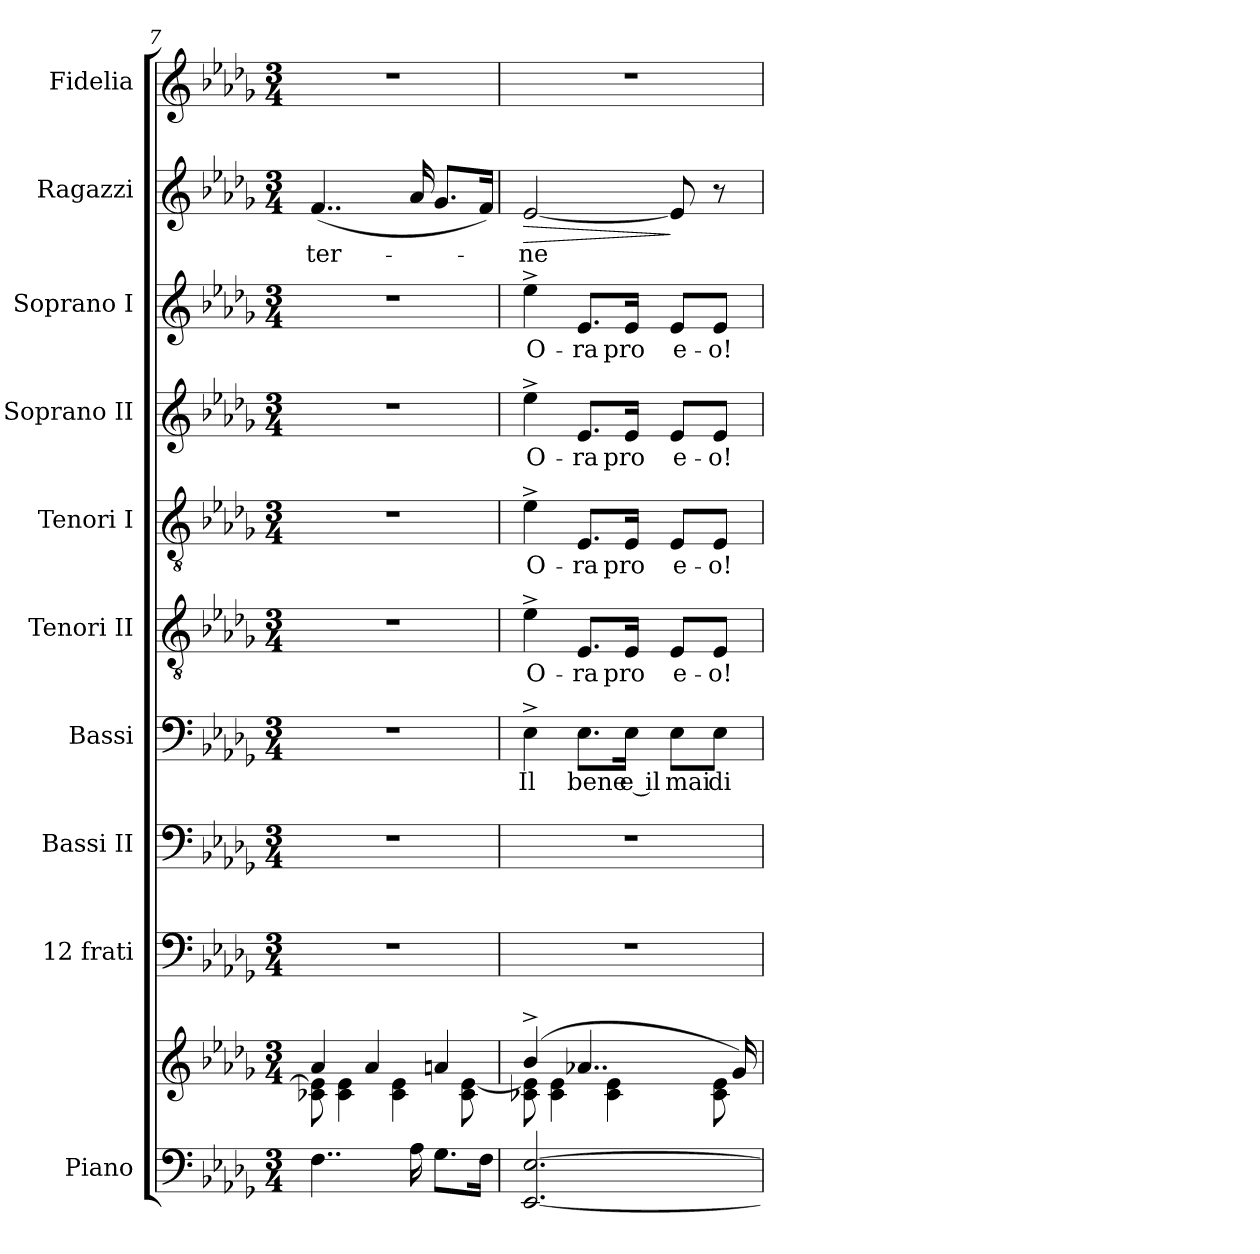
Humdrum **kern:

**kern	**kern	**kern	**kern	**kern	**text	**kern	**text	**kern	**text	**kern	**text	**kern	**text	**kern	**text	**dynam	**kern
*part10	*part10	*part9	*part8	*part7	*part7	*part6	*part6	*part5	*part5	*part4	*part4	*part3	*part3	*part2	*part2	*part2	*part1
*staff11	*staff10	*staff9	*staff8	*staff7	*staff7	*staff6	*staff6	*staff5	*staff5	*staff4	*staff4	*staff3	*staff3	*staff2	*staff2	*staff2	*staff1
*I"Piano	*	*I"12 frati	*I"Bassi II	*I"Bassi	*	*I"Tenori II	*	*I"Tenori I	*	*I"Soprano II	*	*I"Soprano I	*	*I"Ragazzi	*	*	*I"Fidelia
*I'Pno.	*	*I'12 f.	*I'B.II	*I'B.	*	*I'T.II	*	*I'T.I	*	*I'S.II	*	*I'S.I	*	*I'Rzi.	*	*	*I'F.
*clefF4	*clefG2	*clefF4	*clefF4	*clefF4	*	*clefGv2	*	*clefGv2	*	*clefG2	*	*clefG2	*	*clefG2	*	*	*clefG2
*k[b-e-a-d-g-]	*k[b-e-a-d-g-]	*k[b-e-a-d-g-]	*k[b-e-a-d-g-]	*k[b-e-a-d-g-]	*	*k[b-e-a-d-g-]	*	*k[b-e-a-d-g-]	*	*k[b-e-a-d-g-]	*	*k[b-e-a-d-g-]	*	*k[b-e-a-d-g-]	*	*	*k[b-e-a-d-g-]
*M3/4	*M3/4	*M3/4	*M3/4	*M3/4	*	*M3/4	*	*M3/4	*	*M3/4	*	*M3/4	*	*M3/4	*	*	*M3/4
=7	=7	=7	=7	=7	=7	=7	=7	=7	=7	=7	=7	=7	=7	=7	=7	=7	=7
*	*^	*	*	*	*	*	*	*	*	*	*	*	*	*	*	*	*
!	!	!	!	!	!	!	!	!	!	!	!	!	!	!	!	!LO:LY:b	!	!
4..F\	4a-/	8c-X\ 8e-\]	2.r	2.r	2.r	.	2.r	.	2.r	.	2.r	.	2.r	.	(>4..f/	-ter-	.	2.r
.	.	4c-\ 4e-\	.	.	.	.	.	.	.	.	.	.	.	.	.	.	.	.
.	4a-/	.	.	.	.	.	.	.	.	.	.	.	.	.	.	.	.	.
.	.	4c-\ 4e-\	.	.	.	.	.	.	.	.	.	.	.	.	.	.	.	.
16A-\	.	.	.	.	.	.	.	.	.	.	.	.	.	.	16a-/	.	.	.
8.G-\L	4an/	.	.	.	.	.	.	.	.	.	.	.	.	.	8.g-/L	.	.	.
.	.	8c-\ [8e-\	.	.	.	.	.	.	.	.	.	.	.	.	.	.	.	.
16F\Jk	.	.	.	.	.	.	.	.	.	.	.	.	.	.	16f/Jk)	.	.	.
!!LO:PB:g=z
=8	=8	=8	=8	=8	=8	=8	=8	=8	=8	=8	=8	=8	=8	=8	=8	=8	=8	=8
!	!	!	!	!	!	!LO:LY:b	!	!LO:LY:b	!	!LO:LY:b	!	!LO:LY:b	!	!LO:LY:b	!	!LO:LY:b	!LO:HP:b	!
[2.EE-/ [2.E-/	(>4b-^/	8c-X\ 8e-\]	2.r	2.r	4E-^\	Il	4e-^\	O-	4e-^\	O-	4ee-^\	O-	4ee-^\	O-	[2e-/	-ne	>	2.r
.	.	4c-\ 4e-\	.	.	.	.	.	.	.	.	.	.	.	.	.	.	.	.
!	!	!	!	!	!	!LO:LY:b	!	!LO:LY:b	!	!LO:LY:b	!	!LO:LY:b	!	!LO:LY:b	!	!	!	!
.	4..a-X/	.	.	.	8.E-\L	bene	8.E-/L	-ra	8.E-/L	-ra	8.e-/L	-ra	8.e-/L	-ra	.	.	.	.
.	.	4c-\ 4e-\	.	.	.	.	.	.	.	.	.	.	.	.	.	.	.	.
!	!	!	!	!	!	!LO:LY:b	!	!LO:LY:b	!	!LO:LY:b	!	!LO:LY:b	!	!LO:LY:b	!	!	!	!
.	.	.	.	.	16E-\Jk	e il	16E-/Jk	pro	16E-/Jk	pro	16e-/Jk	pro	16e-/Jk	pro	.	.	.	.
!	!	!	!	!	!	!LO:LY:b	!	!LO:LY:b	!	!LO:LY:b	!	!LO:LY:b	!	!LO:LY:b	!	!	!	!
.	.	.	.	.	8E-\L	mai	8E-/L	e-	8E-/L	e-	8e-/L	e-	8e-/L	e-	8e-/]	.	]	.
!	!	!	!	!	!	!LO:LY:b	!	!LO:LY:b	!	!LO:LY:b	!	!LO:LY:b	!	!LO:LY:b	!	!	!	!
.	.	8c-\ 8e-\	.	.	8E-\J	di-	8E-/J	-o!	8E-/J	-o!	8e-/J	-o!	8e-/J	-o!	8r	.	.	.
.	16g-/)	.	.	.	.	.	.	.	.	.	.	.	.	.	.	.	.	.
*	*v	*v	*	*	*	*	*	*	*	*	*	*	*	*	*	*	*	*
=	=	=	=	=	=	=	=	=	=	=	=	=	=	=	=	=	=
*-	*-	*-	*-	*-	*-	*-	*-	*-	*-	*-	*-	*-	*-	*-	*-	*-	*-
